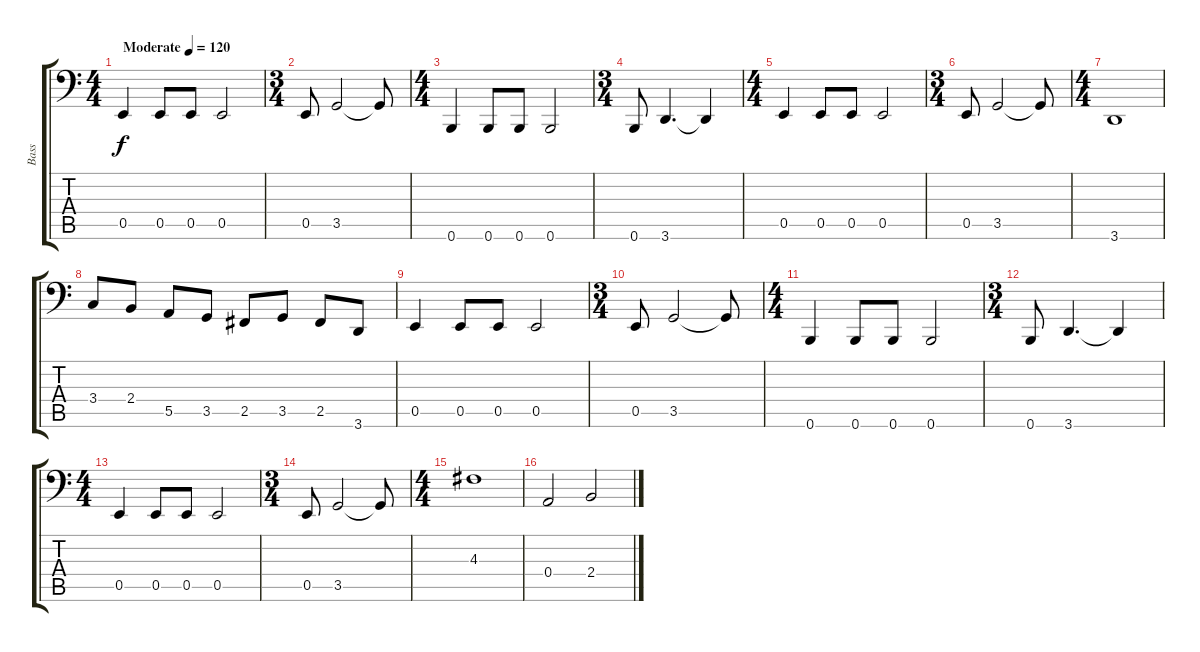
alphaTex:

\track ("Bass" "Bass") {instrument electricbassfinger}
\staff {score tabs}
\tuning (C3 G2 D2 A1 E1 B0) {hide}
\ts (4 4)
\tempo (120 "Moderate")
\tempo 150
\tempo (120 "Moderate")
\clef f4
\ks c
0.5.4{dy f instrument electricbassfinger} 0.5.8 0.5.8 0.5.2 |
\ts (3 4)
0.5.8 3.5.2 3.5{t}.8 |
\ts (4 4)
0.6.4 0.6.8 0.6.8 0.6.2 |
\ts (3 4)
0.6.8 3.6.4{d} 3.6{t}.4 |
\ts (4 4)
0.5.4 0.5.8 0.5.8 0.5.2 |
\ts (3 4)
0.5.8 3.5.2 3.5{t}.8 |
\ts (4 4)
3.6.1 |
3.4.8 2.4.8 5.5.8 3.5.8 2.5.8 3.5.8 2.5.8 3.6.8 |
0.5.4 0.5.8 0.5.8 0.5.2 |
\ts (3 4)
0.5.8 3.5.2 3.5{t}.8 |
\ts (4 4)
0.6.4 0.6.8 0.6.8 0.6.2 |
\ts (3 4)
0.6.8 3.6.4{d} 3.6{t}.4 |
\ts (4 4)
0.5.4 0.5.8 0.5.8 0.5.2 |
\ts (3 4)
0.5.8 3.5.2 3.5{t}.8 |
\ts (4 4)
4.3.1 |
0.4.2 2.4.2
